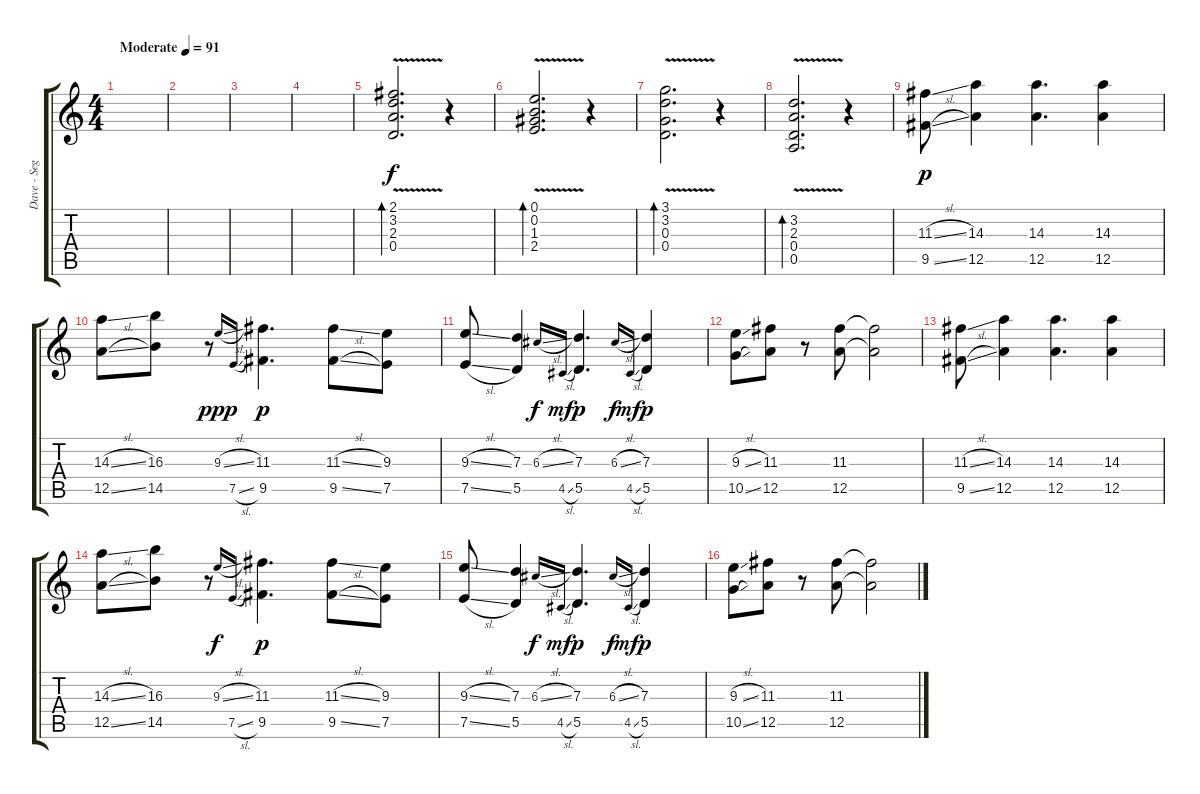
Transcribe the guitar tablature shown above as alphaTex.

\track ("Dave - Segunda Guitarra" "Dave - Seg") {instrument electricguitarclean}
\staff {score tabs}
\tuning (E4 B3 G3 D3 A2 E2) {hide}
\ts (4 4)
\tempo (91 "Moderate")
\clef g2
\ks c
|
|
|
|
(2.1{v} 3.2{v} 2.3{v} 0.4{v}).2{d bd 240 volume 3} r.4{volume 15} |
(0.1{v} 0.2{v} 1.3{v} 2.4{v}).2{d bd 240 volume 0} r.4{volume 15} |
(3.1 3.2{v} 0.3{v} 0.4{v}).2{d bd 240 volume 3} r.4{volume 15} |
(3.2{v} 2.3{v} 0.4{v} 0.5).2{d bd 240 volume 0} r.4{volume 15 instrument acousticguitarsteel} |
(11.3{sl} 9.5{sl}).8{dy p} (14.3 12.5).4 (14.3 12.5).4{d} (14.3 12.5).4 |
(14.3{sl} 12.5{sl}).8 (16.3 14.5).8 r.8 9.3{sl}.16{gr onbeat dy ppp} 7.5{sl}.16{gr onbeat} (11.3 9.5).4{d dy p} (11.3{sl} 9.5{sl}).8 (9.3 7.5).8 |
(9.3{sl} 7.5{sl}).8 (7.3 5.5).4 6.3{sl}.16{gr onbeat dy f} 4.5{sl}.16{gr onbeat dy mf} (7.3 5.5).4{d dy p} 6.3{sl}.16{gr onbeat dy f} 4.5{sl}.16{gr onbeat dy mf} (7.3 5.5).4{dy p} |
(9.3{sl} 10.5{sl}).8 (11.3 12.5).8 r.8 (11.3 12.5).8 (11.3{t} 12.5{t}).2 |
(11.3{sl} 9.5{sl}).8 (14.3 12.5).4 (14.3 12.5).4{d} (14.3 12.5).4 |
(14.3{sl} 12.5{sl}).8 (16.3 14.5).8 r.8 9.3{sl}.16{gr onbeat dy f} 7.5{sl}.16{gr onbeat} (11.3 9.5).4{d dy p} (11.3{sl} 9.5{sl}).8 (9.3 7.5).8 |
(9.3{sl} 7.5{sl}).8 (7.3 5.5).4 6.3{sl}.16{gr onbeat dy f} 4.5{sl}.16{gr onbeat dy mf} (7.3 5.5).4{d dy p} 6.3{sl}.16{gr onbeat dy f} 4.5{sl}.16{gr onbeat dy mf} (7.3 5.5).4{dy p} |
(9.3{sl} 10.5{sl}).8 (11.3 12.5).8 r.8 (11.3 12.5).8 (11.3{t} 12.5{t}).2
